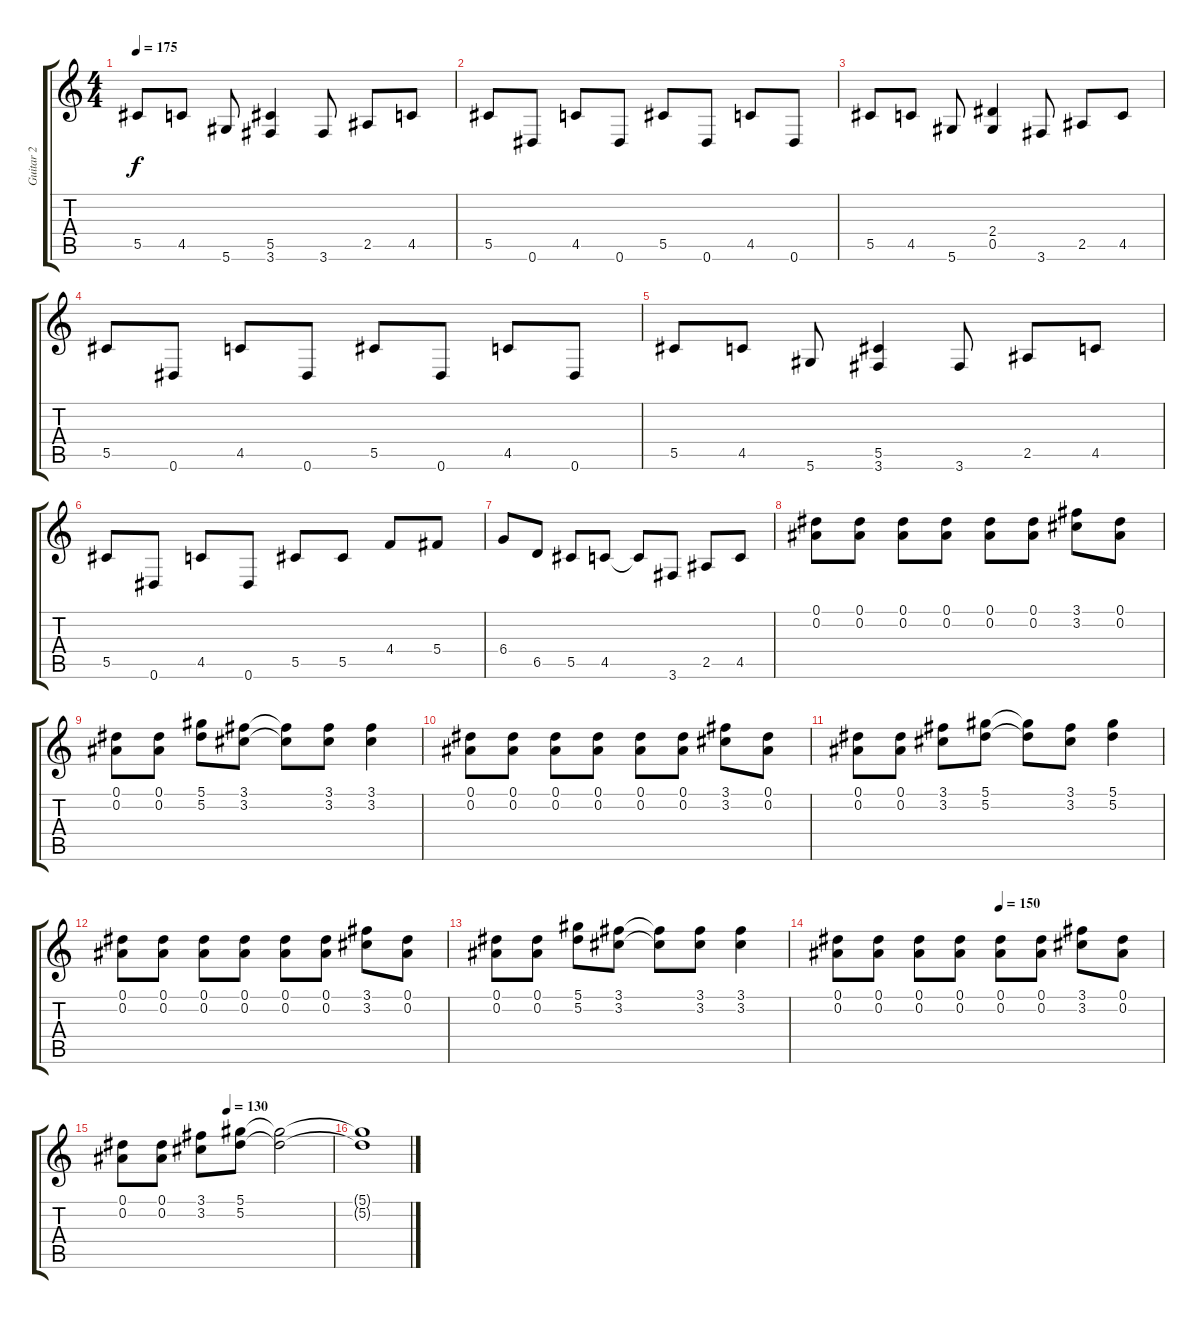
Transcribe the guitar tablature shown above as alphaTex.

\track ("Guitar 2" "Guitar 2") {instrument distortionguitar}
\staff {score tabs}
\tuning (Eb4 Bb3 Gb3 Db3 Ab2 Eb2) {hide}
\ts (4 4)
\tempo 175
\clef g2
\ks c
5.5.8{dy f} 4.5.8 5.6.8 (5.5 3.6).4 3.6.8 2.5.8 4.5.8 |
5.5.8 0.6.8 4.5.8 0.6.8 5.5.8 0.6.8 4.5.8 0.6.8 |
5.5.8 4.5.8 5.6.8 (2.4 0.5).4 3.6.8 2.5.8 4.5.8 |
5.5.8 0.6.8 4.5.8 0.6.8 5.5.8 0.6.8 4.5.8 0.6.8 |
5.5.8 4.5.8 5.6.8 (5.5 3.6).4 3.6.8 2.5.8 4.5.8 |
5.5.8 0.6.8 4.5.8 0.6.8 5.5.8 5.5.8 4.4.8 5.4.8 |
6.4.8 6.5.8 5.5.8 4.5.8 4.5{t}.8 3.6.8 2.5.8 4.5.8 |
(0.1 0.2).8 (0.1 0.2).8 (0.1 0.2).8 (0.1 0.2).8 (0.1 0.2).8 (0.1 0.2).8 (3.1 3.2).8 (0.1 0.2).8 |
(0.1 0.2).8 (0.1 0.2).8 (5.1 5.2).8 (3.1 3.2).8 (3.1{t} 3.2{t}).8 (3.1 3.2).8 (3.1 3.2).4 |
(0.1 0.2).8 (0.1 0.2).8 (0.1 0.2).8 (0.1 0.2).8 (0.1 0.2).8 (0.1 0.2).8 (3.1 3.2).8 (0.1 0.2).8 |
(0.1 0.2).8 (0.1 0.2).8 (3.1 3.2).8 (5.1 5.2).8 (5.1{t} 5.2{t}).8 (3.1 3.2).8 (5.1 5.2).4 |
(0.1 0.2).8 (0.1 0.2).8 (0.1 0.2).8 (0.1 0.2).8 (0.1 0.2).8 (0.1 0.2).8 (3.1 3.2).8 (0.1 0.2).8 |
(0.1 0.2).8 (0.1 0.2).8 (5.1 5.2).8 (3.1 3.2).8 (3.1{t} 3.2{t}).8 (3.1 3.2).8 (3.1 3.2).4 |
\tempo (150 0.5)
(0.1 0.2).8 (0.1 0.2).8 (0.1 0.2).8 (0.1 0.2).8 (0.1 0.2).8 (0.1 0.2).8 (3.1 3.2).8 (0.1 0.2).8 |
\tempo (130 0.5)
(0.1 0.2).8 (0.1 0.2).8 (3.1 3.2).8 (5.1 5.2).8 (5.1{t} 5.2{t}).2 |
(5.1{t} 5.2{t}).1
